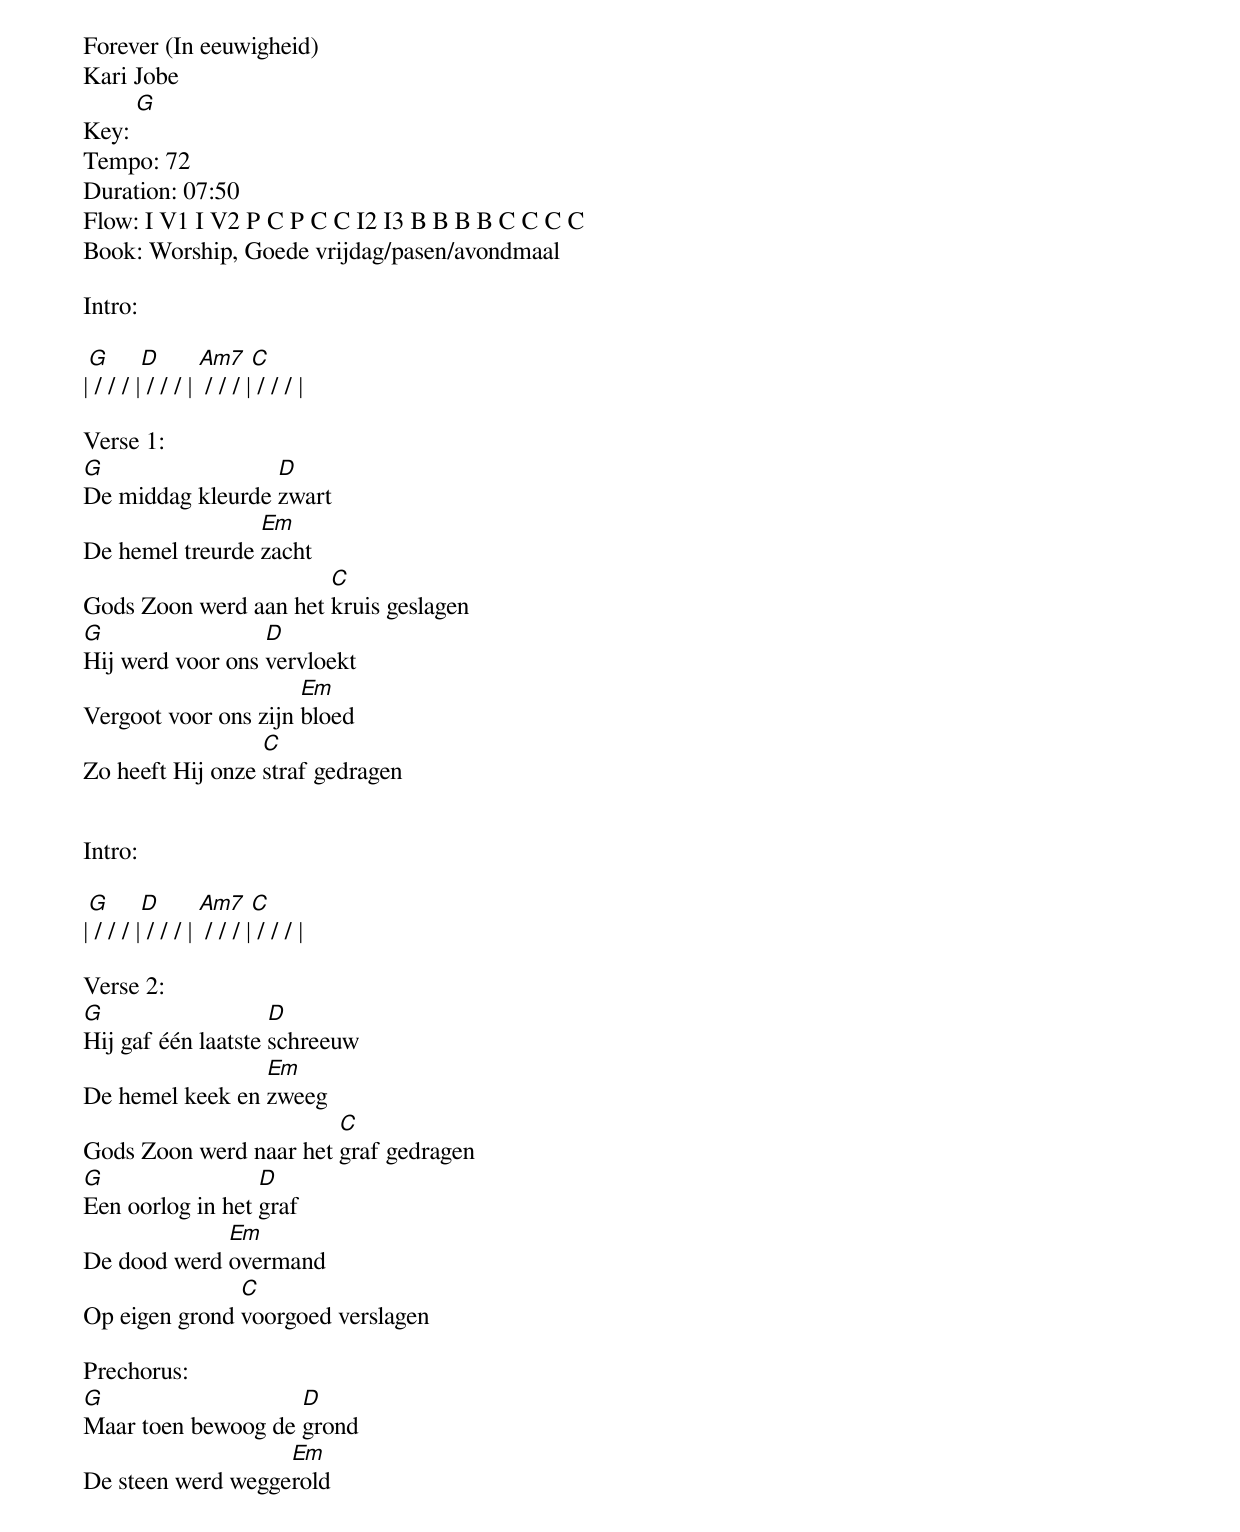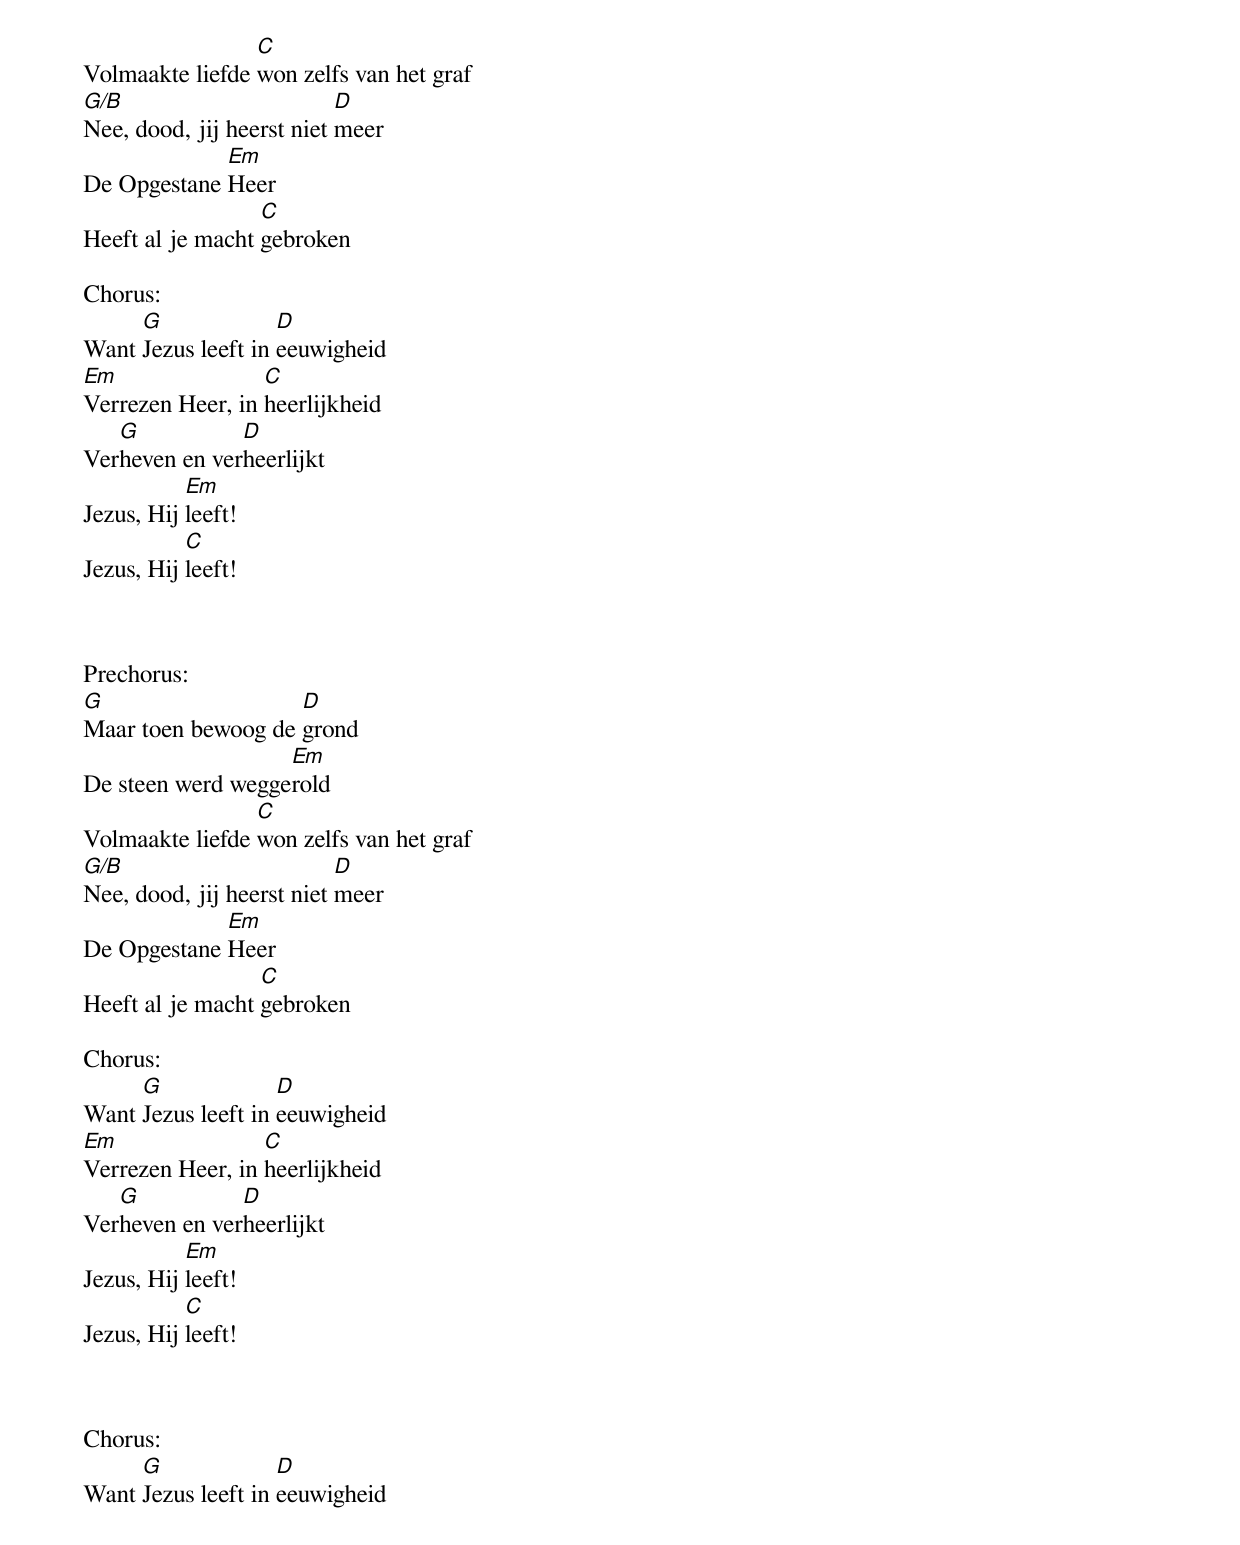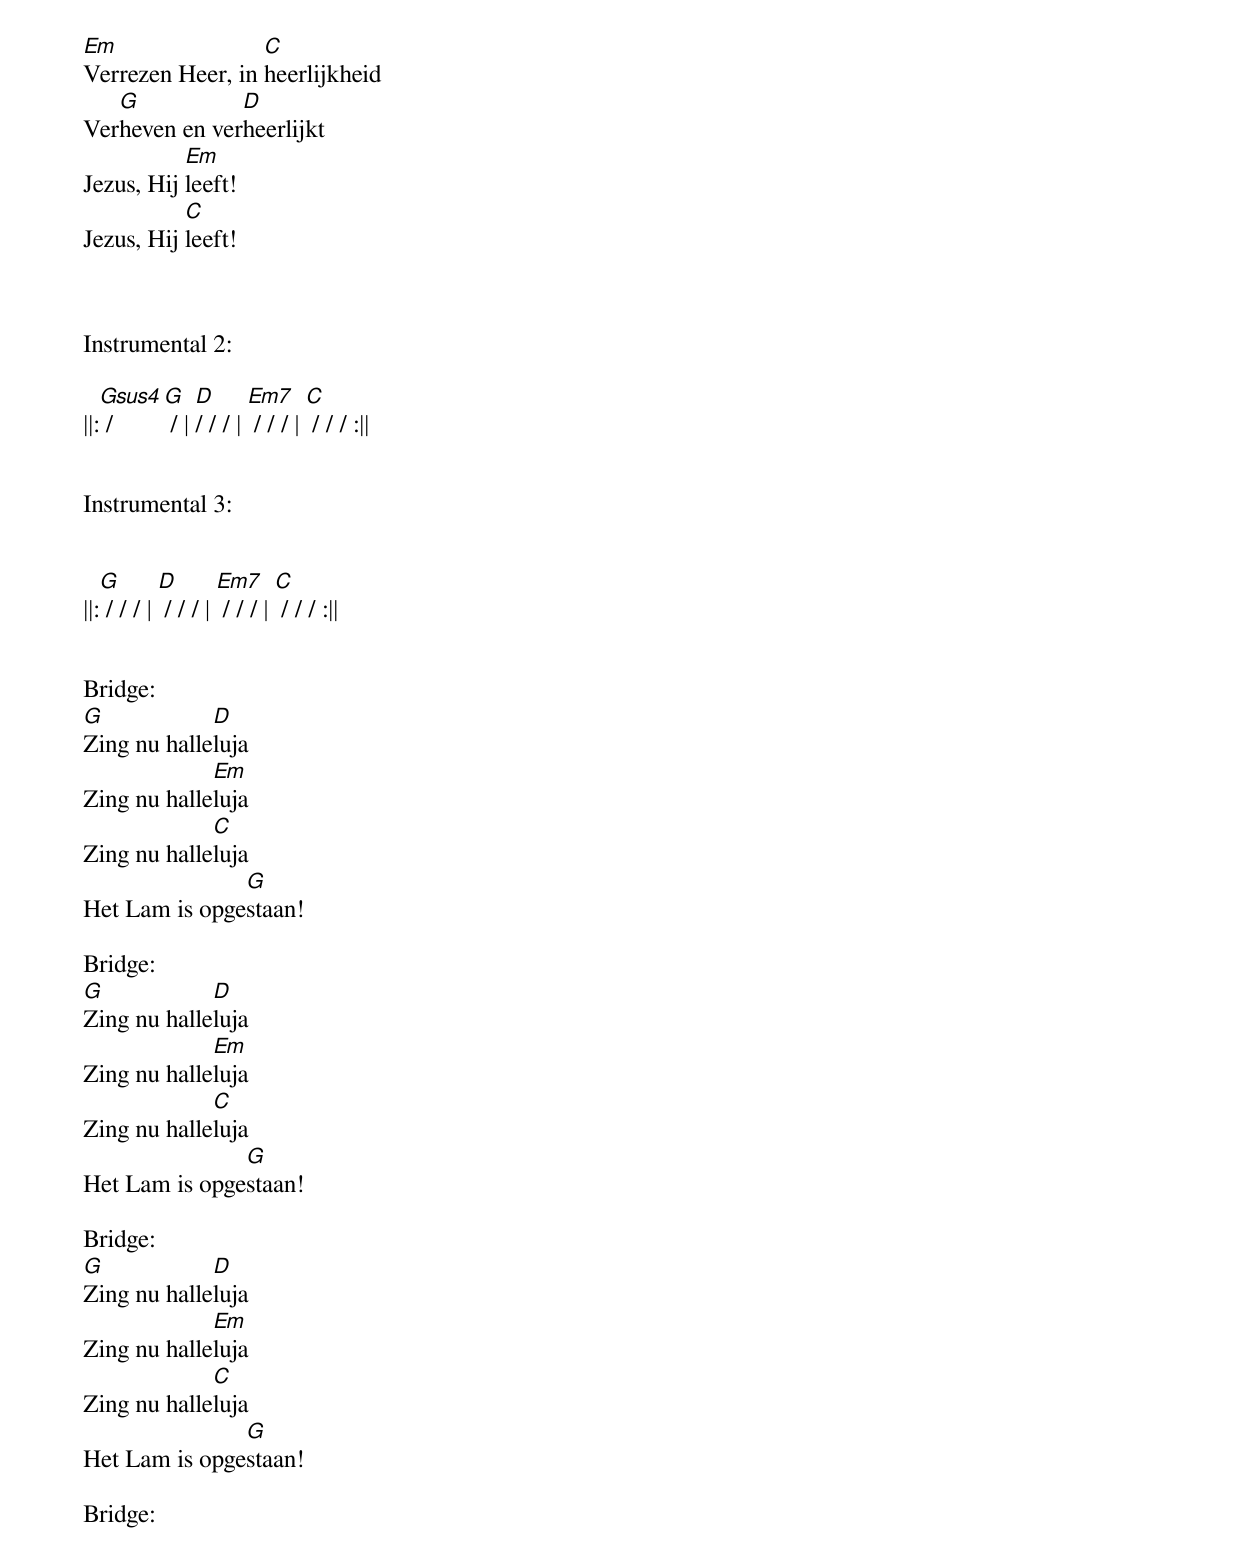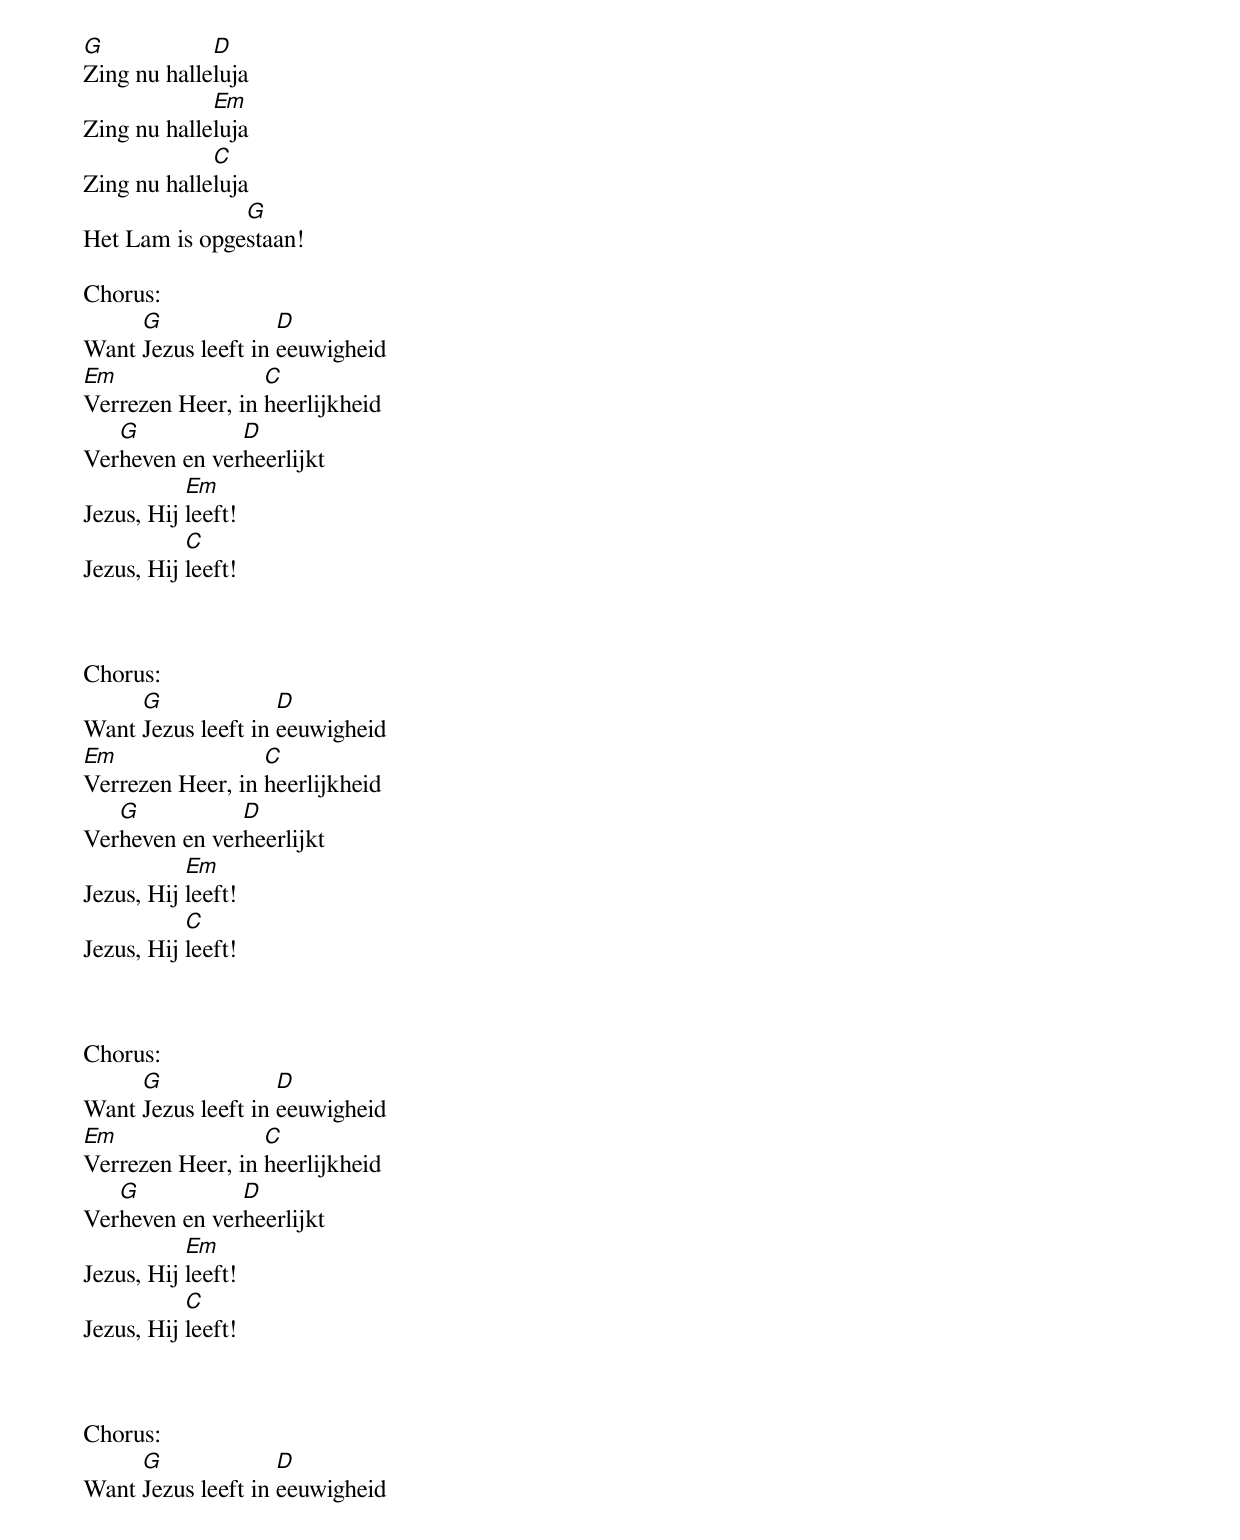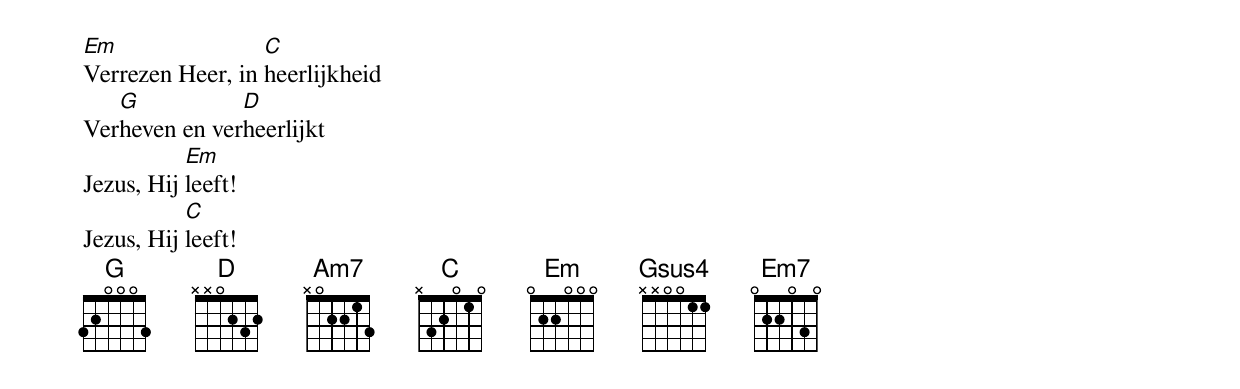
Forever (In eeuwigheid)
Kari Jobe
Key: [G]
Tempo: 72
Duration: 07:50
Flow: I V1 I V2 P C P C C I2 I3 B B B B C C C C
Book: Worship, Goede vrijdag/pasen/avondmaal

Intro:

|[G] / / / |[D] / / / | [Am7] / / / |[C] / / / |

Verse 1:
[G]De middag kleurde [D]zwart
De hemel treurde [Em]zacht
Gods Zoon werd aan het [C]kruis geslagen
[G]Hij werd voor ons [D]vervloekt
Vergoot voor ons zijn [Em]bloed
Zo heeft Hij onze [C]straf gedragen


Intro:

|[G] / / / |[D] / / / | [Am7] / / / |[C] / / / |

Verse 2:
[G]Hij gaf één laatste [D]schreeuw
De hemel keek en [Em]zweeg
Gods Zoon werd naar het [C]graf gedragen
[G]Een oorlog in het [D]graf
De dood werd [Em]overmand
Op eigen grond [C]voorgoed verslagen

Prechorus:
[G]Maar toen bewoog de [D]grond
De steen werd wegge[Em]rold
Volmaakte liefde [C]won zelfs van het graf
[G/B]Nee, dood, jij heerst niet [D]meer
De Opgestane [Em]Heer
Heeft al je macht [C]gebroken

Chorus:
Want [G]Jezus leeft in [D]eeuwigheid
[Em]Verrezen Heer, in [C]heerlijkheid
Ver[G]heven en ver[D]heerlijkt
Jezus, Hij [Em]leeft!
Jezus, Hij [C]leeft!



Prechorus:
[G]Maar toen bewoog de [D]grond
De steen werd wegge[Em]rold
Volmaakte liefde [C]won zelfs van het graf
[G/B]Nee, dood, jij heerst niet [D]meer
De Opgestane [Em]Heer
Heeft al je macht [C]gebroken

Chorus:
Want [G]Jezus leeft in [D]eeuwigheid
[Em]Verrezen Heer, in [C]heerlijkheid
Ver[G]heven en ver[D]heerlijkt
Jezus, Hij [Em]leeft!
Jezus, Hij [C]leeft!



Chorus:
Want [G]Jezus leeft in [D]eeuwigheid
[Em]Verrezen Heer, in [C]heerlijkheid
Ver[G]heven en ver[D]heerlijkt
Jezus, Hij [Em]leeft!
Jezus, Hij [C]leeft!



Instrumental 2:

||:[Gsus4] / [G] / | [D]/ / / | [Em7] / / / | [C] / / / :||


Instrumental 3:


||:[G] / / / | [D] / / / | [Em7] / / / | [C] / / / :||


Bridge:
[G]Zing nu halle[D]luja
Zing nu halle[Em]luja
Zing nu halle[C]luja
Het Lam is opge[G]staan!

Bridge:
[G]Zing nu halle[D]luja
Zing nu halle[Em]luja
Zing nu halle[C]luja
Het Lam is opge[G]staan!

Bridge:
[G]Zing nu halle[D]luja
Zing nu halle[Em]luja
Zing nu halle[C]luja
Het Lam is opge[G]staan!

Bridge:
[G]Zing nu halle[D]luja
Zing nu halle[Em]luja
Zing nu halle[C]luja
Het Lam is opge[G]staan!

Chorus:
Want [G]Jezus leeft in [D]eeuwigheid
[Em]Verrezen Heer, in [C]heerlijkheid
Ver[G]heven en ver[D]heerlijkt
Jezus, Hij [Em]leeft!
Jezus, Hij [C]leeft!



Chorus:
Want [G]Jezus leeft in [D]eeuwigheid
[Em]Verrezen Heer, in [C]heerlijkheid
Ver[G]heven en ver[D]heerlijkt
Jezus, Hij [Em]leeft!
Jezus, Hij [C]leeft!



Chorus:
Want [G]Jezus leeft in [D]eeuwigheid
[Em]Verrezen Heer, in [C]heerlijkheid
Ver[G]heven en ver[D]heerlijkt
Jezus, Hij [Em]leeft!
Jezus, Hij [C]leeft!



Chorus:
Want [G]Jezus leeft in [D]eeuwigheid
[Em]Verrezen Heer, in [C]heerlijkheid
Ver[G]heven en ver[D]heerlijkt
Jezus, Hij [Em]leeft!
Jezus, Hij [C]leeft!
